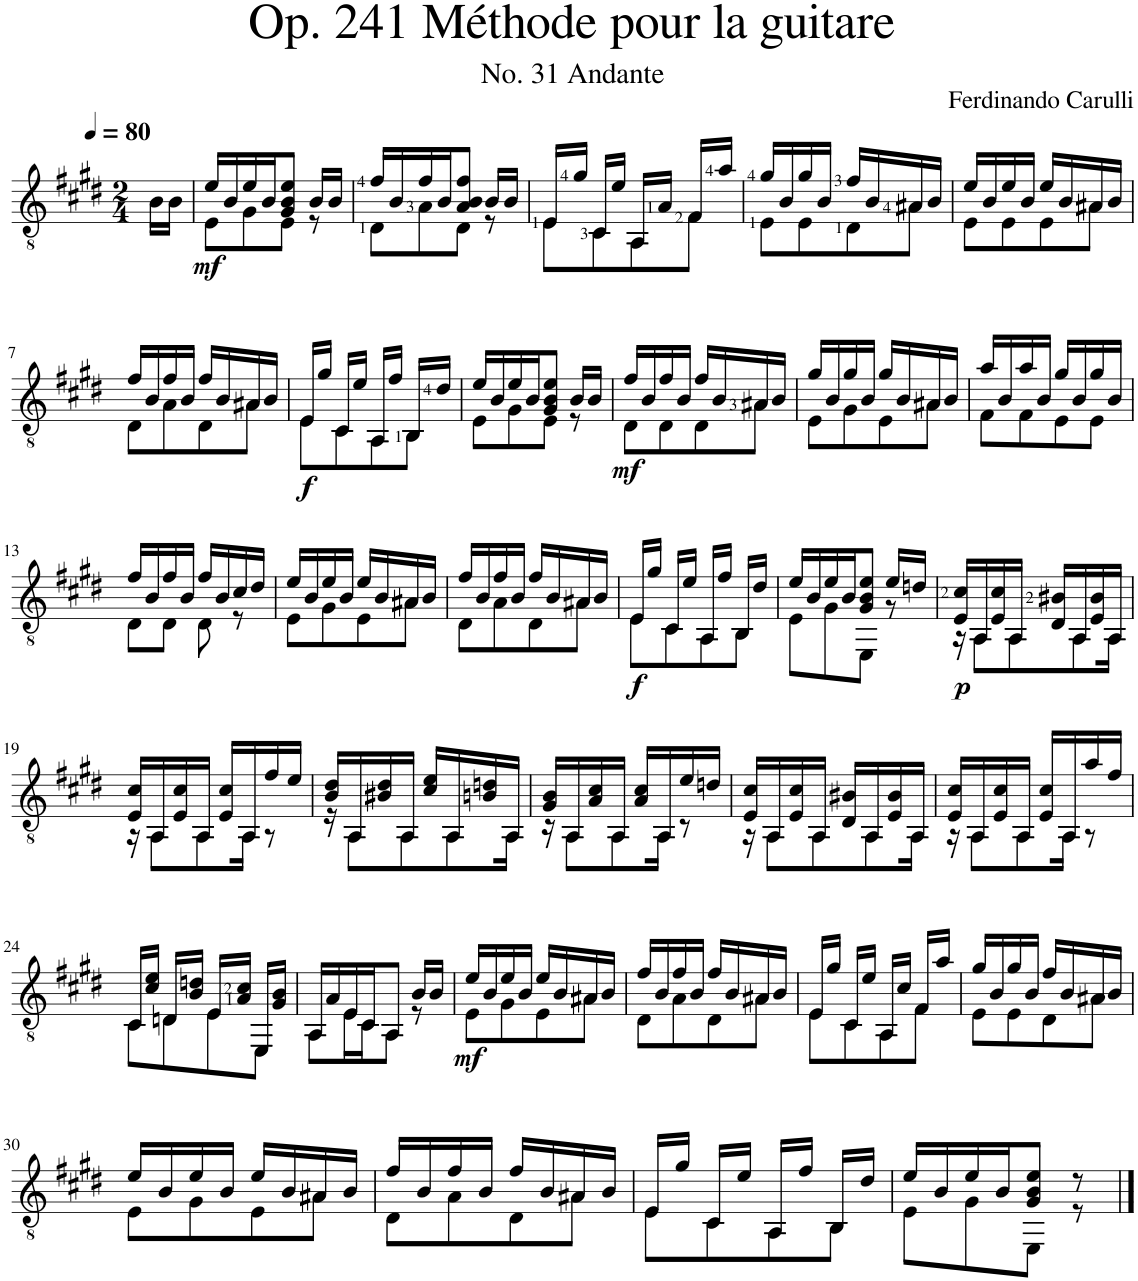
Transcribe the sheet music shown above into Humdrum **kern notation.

**kern	**dynam
*part1	*part1
*staff1	*staff1
*I"Classical Guitar	*
*I'Guit.	*
*clefGv2	*
*k[f#c#g#d#]	*
*M2/4	*
*MM80	*
=1	=1
16B\LL	.
16B\JJ	.
=2	=2
*^	*
!	!	!LO:DY:b
16e/LL	8E\L	mf
16B/	.	.
16e/	8G#\	.
16B/J	.	.
8G#/ 8B/ 8e/J	8E\J	.
16B/LL	8r	.
16B/JJ	.	.
=3	=3	=3
16f#/LL	8D#\L	.
16B/	.	.
16f#/	8A\	.
16B/J	.	.
8A/ 8B/ 8f#/J	8D#\J	.
16B/LL	8r	.
16B/JJ	.	.
=4	=4	=4
16E/LL	8E\L	.
16g#/JJ	.	.
16C#/LL	8C#\	.
16e/JJ	.	.
16AA/LL	8AA\	.
16A/JJ	.	.
16F#/LL	8F#\J	.
16a/JJ	.	.
=5	=5	=5
16g#/LL	8E\L	.
16B/	.	.
16g#/	8E\	.
16B/JJ	.	.
16f#/LL	8D#\	.
16B/	.	.
16A#X/	8A#\J	.
16B/JJ	.	.
=6	=6	=6
16e/LL	8E\L	.
16B/	.	.
16e/	8E\	.
16B/JJ	.	.
16e/LL	8E\	.
16B/	.	.
16A#X/	8A#\J	.
16B/JJ	.	.
!!LO:LB:g=z	!!
=7	=7	=7
16f#/LL	8D#\L	.
16B/	.	.
16f#/	8A\	.
16B/JJ	.	.
16f#/LL	8D#\	.
16B/	.	.
16A#X/	8A#\J	.
16B/JJ	.	.
=8	=8	=8
!	!	!LO:DY:b
16E/LL	8E\L	f
16g#/JJ	.	.
16C#/LL	8C#\	.
16e/JJ	.	.
16AA/LL	8AA\	.
16f#/JJ	.	.
16BB/LL	8BB\J	.
16d#/JJ	.	.
=9	=9	=9
16e/LL	8E\L	.
16B/	.	.
16e/	8G#\	.
16B/J	.	.
8G#/ 8B/ 8e/J	8E\J	.
16B/LL	8r	.
16B/JJ	.	.
=10	=10	=10
!	!	!LO:DY:b
16f#/LL	8D#\L	mf
16B/	.	.
16f#/	8D#\	.
16B/JJ	.	.
16f#/LL	8D#\	.
16B/	.	.
16A#X/	8A#\J	.
16B/JJ	.	.
=11	=11	=11
16g#/LL	8E\L	.
16B/	.	.
16g#/	8G#\	.
16B/JJ	.	.
16g#/LL	8E\	.
16B/	.	.
16A#X/	8A#\J	.
16B/JJ	.	.
=12	=12	=12
16a/LL	8F#\L	.
16B/	.	.
16a/	8F#\	.
16B/JJ	.	.
16g#/LL	8E\	.
16B/	.	.
16g#/	8E\J	.
16B/JJ	.	.
!!LO:LB:g=z	!!
=13	=13	=13
16f#/LL	8D#\L	.
16B/	.	.
16f#/	8D#\J	.
16B/JJ	.	.
16f#/LL	8D#\	.
16B/	.	.
16c#/	8r	.
16d#/JJ	.	.
=14	=14	=14
16e/LL	8E\L	.
16B/	.	.
16e/	8G#\	.
16B/JJ	.	.
16e/LL	8E\	.
16B/	.	.
16A#X/	8A#\J	.
16B/JJ	.	.
=15	=15	=15
16f#/LL	8D#\L	.
16B/	.	.
16f#/	8A\	.
16B/JJ	.	.
16f#/LL	8D#\	.
16B/	.	.
16A#X/	8A#\J	.
16B/JJ	.	.
=16	=16	=16
!	!	!LO:DY:b
16E/LL	8E\L	f
16g#/JJ	.	.
16C#/LL	8C#\	.
16e/JJ	.	.
16AA/LL	8AA\	.
16f#/JJ	.	.
16BB/LL	8BB\J	.
16d#/JJ	.	.
=17	=17	=17
16e/LL	8E\L	.
16B/	.	.
16e/	8G#\	.
16B/J	.	.
8G#/ 8B/ 8e/J	8EE\J	.
16e/LL	8r	.
16dn/JJ	.	.
=18	=18	=18
!	!	!LO:DY:b
16E/ 16c#/LL	16r	p
16AA/	8AA\L	.
16E/ 16c#/	.	.
16AA/JJ	8AA\	.
16D#/ 16B#X/LL	.	.
16AA/	8AA\	.
16E/ 16B#/	.	.
16AA/JJ	16AA\Jk	.
!!LO:LB:g=z	!!
=19	=19	=19
16E/ 16c#/LL	16r	.
16AA/	8AA\L	.
16E/ 16c#/	.	.
16AA/JJ	8AA\	.
16E/ 16c#/LL	.	.
16AA/	16AA\Jk	.
16f#/	8r	.
16e/JJ	.	.
=20	=20	=20
16B/ 16d#/LL	16r	.
16AA/	8AA\L	.
16B#X/ 16d#/	.	.
16AA/JJ	8AA\	.
16c#/ 16e/LL	.	.
16AA/	8AA\	.
16Bn/ 16dn/	.	.
16AA/JJ	16AA\Jk	.
=21	=21	=21
16G#/ 16B/LL	16r	.
16AA/	8AA\L	.
16A/ 16c#/	.	.
16AA/JJ	8AA\	.
16A/ 16c#/LL	.	.
16AA/	16AA\Jk	.
16e/	8r	.
16dn/JJ	.	.
=22	=22	=22
16E/ 16c#/LL	16r	.
16AA/	8AA\L	.
16E/ 16c#/	.	.
16AA/JJ	8AA\	.
16D#/ 16B#X/LL	.	.
16AA/	8AA\	.
16E/ 16B#/	.	.
16AA/JJ	16AA\Jk	.
=23	=23	=23
16E/ 16c#/LL	16r	.
16AA/	8AA\L	.
16E/ 16c#/	.	.
16AA/JJ	8AA\	.
16E/ 16c#/LL	.	.
16AA/	16AA\Jk	.
16a/	8r	.
16f#/JJ	.	.
!!LO:LB:g=z	!!
=24	=24	=24
16C#/LL	8C#\L	.
16c#/ 16e/JJ	.	.
16Dn/LL	8D\	.
16B/ 16dn/JJ	.	.
16E/LL	8E\	.
16A/ 16c#/JJ	.	.
16EE/LL	8EE\J	.
16G#/ 16B/JJ	.	.
=25	=25	=25
16AA/LL	8AA\L	.
16A/	.	.
16E/	16E\L	.
16C#/J	16C#\J	.
8AA/J	8AA\J	.
16B/LL	8r	.
16B/JJ	.	.
=26	=26	=26
!	!	!LO:DY:b
16e/LL	8E\L	mf
16B/	.	.
16e/	8G#\	.
16B/JJ	.	.
16e/LL	8E\	.
16B/	.	.
16A#X/	8A#\J	.
16B/JJ	.	.
=27	=27	=27
16f#/LL	8D#\L	.
16B/	.	.
16f#/	8A\	.
16B/JJ	.	.
16f#/LL	8D#\	.
16B/	.	.
16A#X/	8A#\J	.
16B/JJ	.	.
=28	=28	=28
16E/LL	8E\L	.
16g#/JJ	.	.
16C#/LL	8C#\	.
16e/JJ	.	.
16AA/LL	8AA\	.
16c#/JJ	.	.
16F#/LL	8F#\J	.
16a/JJ	.	.
=29	=29	=29
16g#/LL	8E\L	.
16B/	.	.
16g#/	8E\	.
16B/JJ	.	.
16f#/LL	8D#\	.
16B/	.	.
16A#X/	8D#\J	.
16B/JJ	.	.
!!LO:LB:g=z	!!
=30	=30	=30
16e/LL	8E\L	.
16B/	.	.
16e/	8G#\	.
16B/JJ	.	.
16e/LL	8E\	.
16B/	.	.
16A#X/	8A#\J	.
16B/JJ	.	.
=31	=31	=31
16f#/LL	8D#\L	.
16B/	.	.
16f#/	8A\	.
16B/JJ	.	.
16f#/LL	8D#\	.
16B/	.	.
16A#X/	8A#\J	.
16B/JJ	.	.
=32	=32	=32
16E/LL	8E\L	.
16g#/JJ	.	.
16C#/LL	8C#\	.
16e/JJ	.	.
16AA/LL	8AA\	.
16f#/JJ	.	.
16BB/LL	8BB\J	.
16d#/JJ	.	.
=33	=33	=33
16e/LL	8E\L	.
16B/	.	.
16e/	8G#\	.
16B/J	.	.
8G#/ 8B/ 8e/J	8EE\J	.
8r	8r	.
*v	*v	*
==	==
*-	*-
